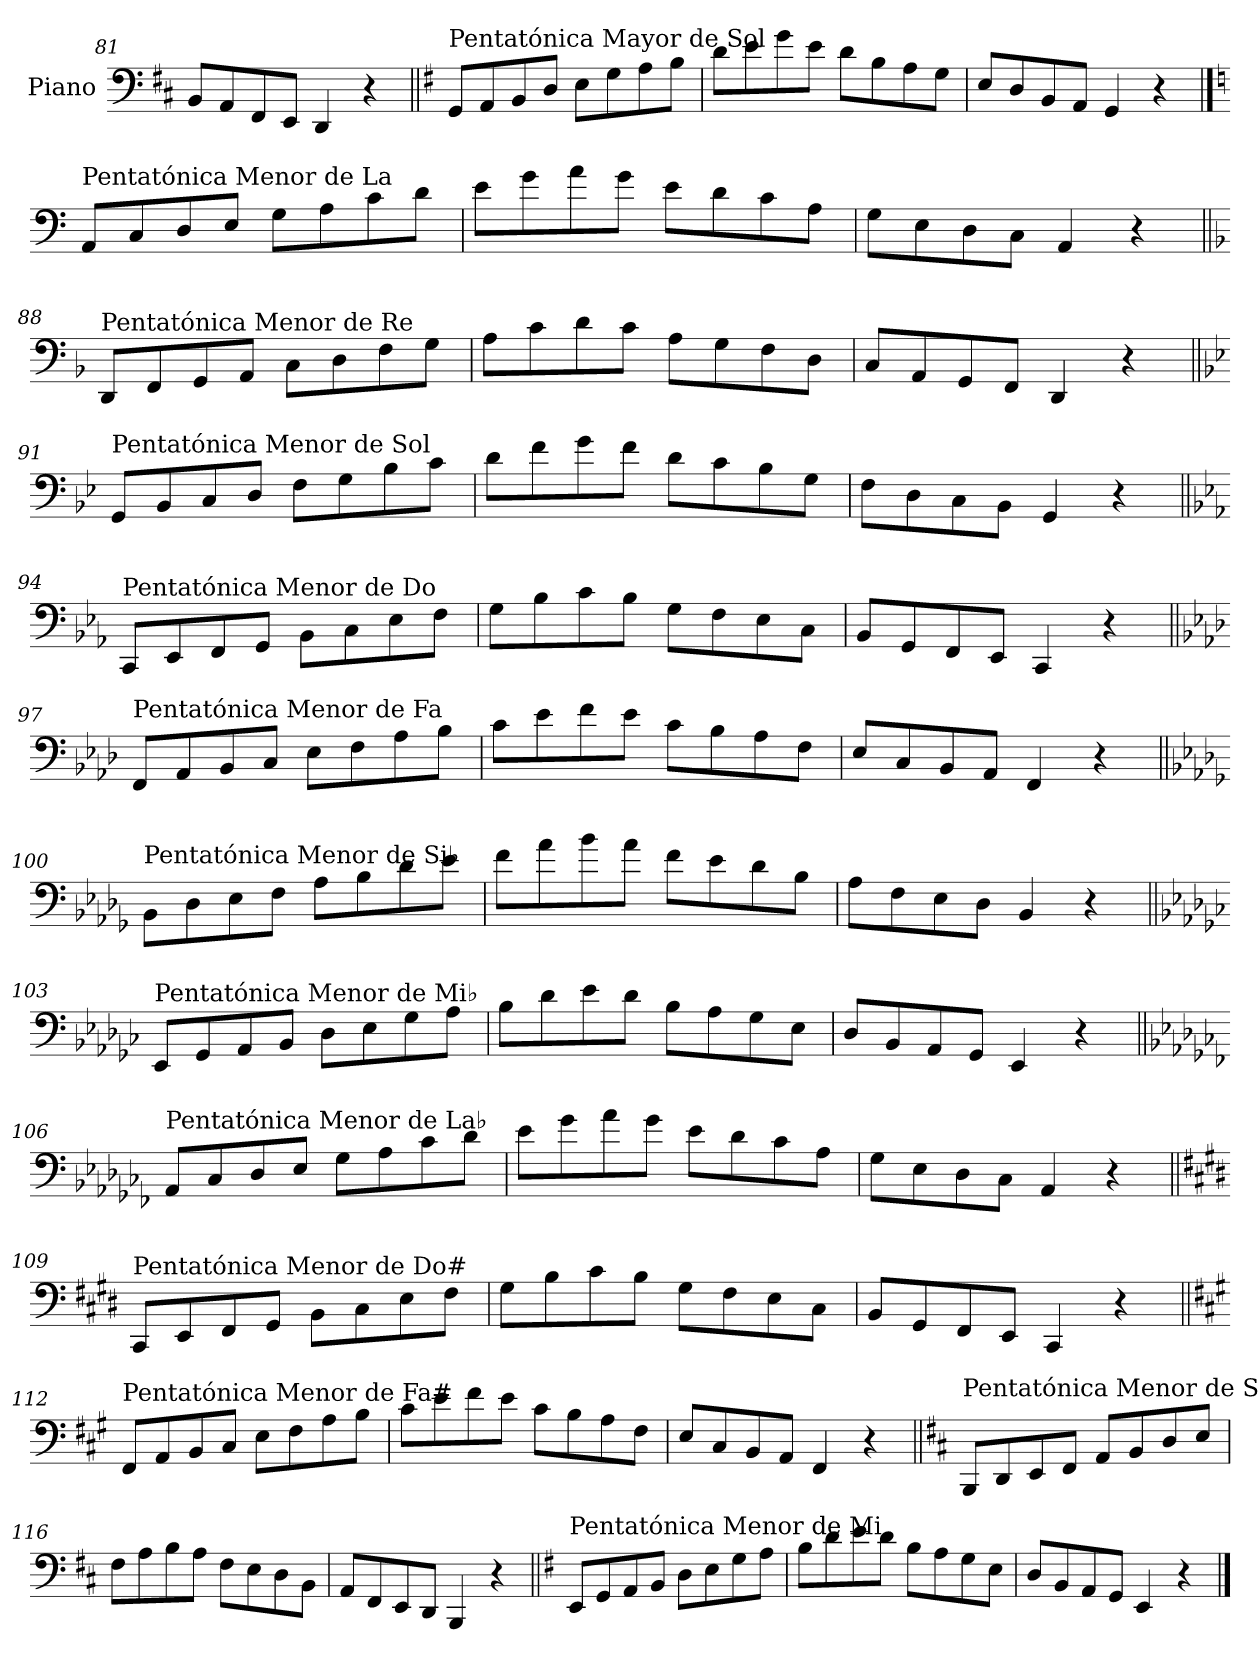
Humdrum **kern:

**kern
*part1
*staff1
*I"Piano
*I'Pno.
*clefF4
*k[f#c#]
=81
8BB/L
8AA/
8FF#/
8EE/J
4DD/
4r
=82||
*k[f#]
!LO:TX:a:t=Pentatónica Mayor de Sol
8GG/L
8AA/
8BB/
8D/J
8E\L
8G\
8A\
8B\J
=83
8d\L
8e\
8g\
8e\J
8d\L
8B\
8A\
8G\J
=84
8E/L
8D/
8BB/
8AA/J
4GG/
4r
!!LO:PB:g=z
==85
*k[]
!LO:TX:a:t=Pentatónica Menor de La
8AA/L
8C/
8D/
8E/J
8G\L
8A\
8c\
8d\J
=86
8e\L
8g\
8a\
8g\J
8e\L
8d\
8c\
8A\J
=87
8G\L
8E\
8D\
8C\J
4AA/
4r
=88||
*k[b-]
!LO:TX:a:t=Pentatónica Menor de Re
8DD/L
8FF/
8GG/
8AA/J
8C\L
8D\
8F\
8G\J
=89
8A\L
8c\
8d\
8c\J
8A\L
8G\
8F\
8D\J
=90
8C/L
8AA/
8GG/
8FF/J
4DD/
4r
!!LO:LB:g=z
=91||
*k[b-e-]
!LO:TX:a:t=Pentatónica Menor de Sol
8GG/L
8BB-/
8C/
8D/J
8F\L
8G\
8B-\
8c\J
=92
8d\L
8f\
8g\
8f\J
8d\L
8c\
8B-\
8G\J
=93
8F\L
8D\
8C\
8BB-\J
4GG/
4r
=94||
*k[b-e-a-]
!LO:TX:a:t=Pentatónica Menor de Do
8CC/L
8EE-/
8FF/
8GG/J
8BB-\L
8C\
8E-\
8F\J
=95
8G\L
8B-\
8c\
8B-\J
8G\L
8F\
8E-\
8C\J
=96
8BB-/L
8GG/
8FF/
8EE-/J
4CC/
4r
!!LO:LB:g=z
=97||
*k[b-e-a-d-]
!LO:TX:a:t=Pentatónica Menor de Fa
8FF/L
8AA-/
8BB-/
8C/J
8E-\L
8F\
8A-\
8B-\J
=98
8c\L
8e-\
8f\
8e-\J
8c\L
8B-\
8A-\
8F\J
=99
8E-/L
8C/
8BB-/
8AA-/J
4FF/
4r
=100||
*k[b-e-a-d-g-]
!LO:TX:a:t=Pentatónica Menor de Si♭
8BB-\L
8D-\
8E-\
8F\J
8A-\L
8B-\
8d-\
8e-\J
=101
8f\L
8a-\
8b-\
8a-\J
8f\L
8e-\
8d-\
8B-\J
=102
8A-\L
8F\
8E-\
8D-\J
4BB-/
4r
!!LO:LB:g=z
=103||
*k[b-e-a-d-g-c-]
!LO:TX:a:t=Pentatónica Menor de Mi♭
8EE-/L
8GG-/
8AA-/
8BB-/J
8D-\L
8E-\
8G-\
8A-\J
=104
8B-\L
8d-\
8e-\
8d-\J
8B-\L
8A-\
8G-\
8E-\J
=105
8D-/L
8BB-/
8AA-/
8GG-/J
4EE-/
4r
=106||
*k[b-e-a-d-g-c-f-]
!LO:TX:a:t=Pentatónica Menor de La♭
8AA-/L
8C-/
8D-/
8E-/J
8G-\L
8A-\
8c-\
8d-\J
=107
8e-\L
8g-\
8a-\
8g-\J
8e-\L
8d-\
8c-\
8A-\J
=108
8G-\L
8E-\
8D-\
8C-\J
4AA-/
4r
!!LO:LB:g=z
=109||
*k[f#c#g#d#]
!LO:TX:a:t=Pentatónica Menor de Do#
8CC#/L
8EE/
8FF#/
8GG#/J
8BB\L
8C#\
8E\
8F#\J
=110
8G#\L
8B\
8c#\
8B\J
8G#\L
8F#\
8E\
8C#\J
=111
8BB/L
8GG#/
8FF#/
8EE/J
4CC#/
4r
=112||
*k[f#c#g#]
!LO:TX:a:t=Pentatónica Menor de Fa#
8FF#/L
8AA/
8BB/
8C#/J
8E\L
8F#\
8A\
8B\J
=113
8c#\L
8e\
8f#\
8e\J
8c#\L
8B\
8A\
8F#\J
=114
8E/L
8C#/
8BB/
8AA/J
4FF#/
4r
!!LO:LB:g=z
=115||
*k[f#c#]
!LO:TX:a:t=Pentatónica Menor de Si
8BBB/L
8DD/
8EE/
8FF#/J
8AA/L
8BB/
8D/
8E/J
=116
8F#\L
8A\
8B\
8A\J
8F#\L
8E\
8D\
8BB\J
=117
8AA/L
8FF#/
8EE/
8DD/J
4BBB/
4r
=118||
*k[f#]
!LO:TX:a:t=Pentatónica Menor de Mi
8EE/L
8GG/
8AA/
8BB/J
8D\L
8E\
8G\
8A\J
=119
8B\L
8d\
8e\
8d\J
8B\L
8A\
8G\
8E\J
=120
8D/L
8BB/
8AA/
8GG/J
4EE/
4r
==
*-
